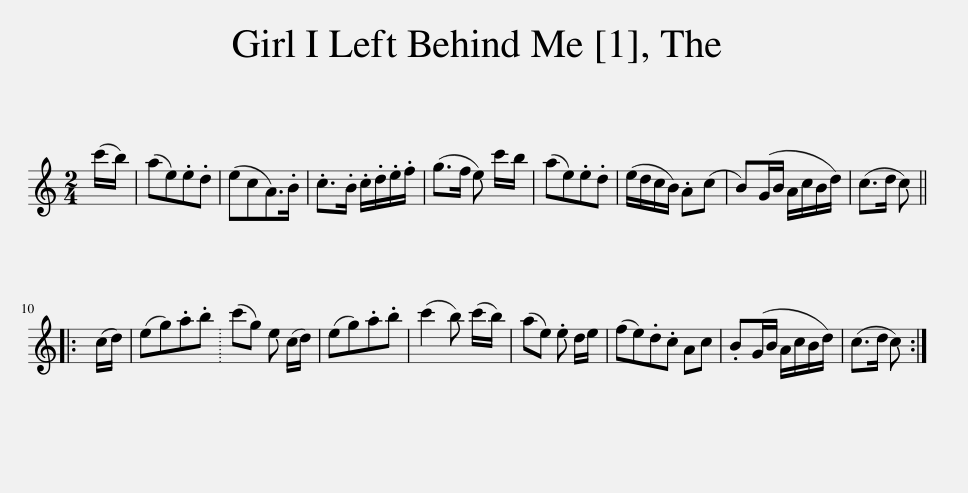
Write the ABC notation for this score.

X:1
L:1/8
M:2/4
I:linebreak $
K:C
V:1 treble
V:1
 (c'/b/) | (ae).e.d | (ecA>).B | .c>.B .c/.d/.e/.f/ | (g>f e) c'/b/ | %5
 (ae).e.d | (e/d/c/B/) .A(c | B)(G/B/ A/c/B/d/) | (c>d c) |:$ (c/d/) | %10
 (eg).a.b | (c'g) e (c/d/) | (eg).a.b | (c'2 b) (c'/b/) | (ae) .e d/e/ | %15
 (fe).d.c Ac | .B(G/B/ A/c/B/d/) | (c>d c) :| %18
